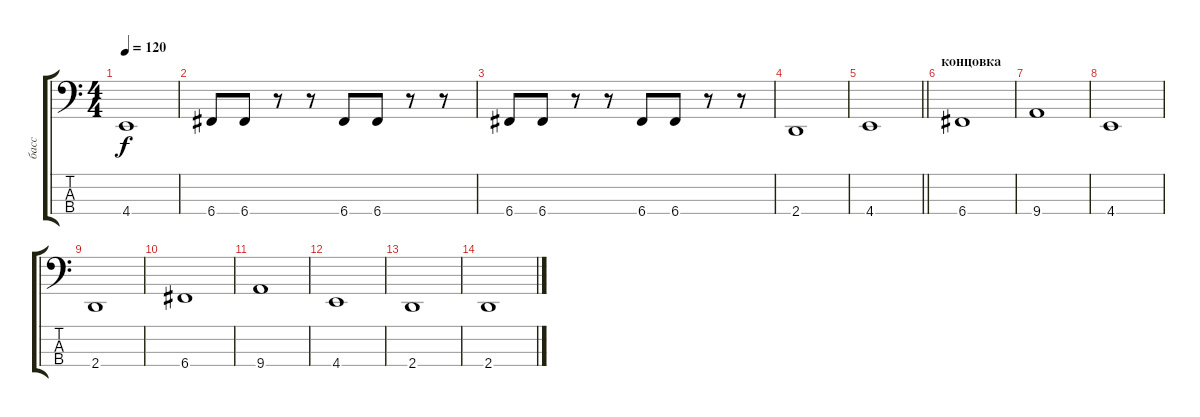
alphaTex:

\track ("басс" "басс") {instrument electricbassfinger}
\staff {score tabs}
\tuning (F2 C2 G1 C1) {hide}
\ts (4 4)
\tempo 120
\clef f4
\ks c
4.4.1{dy f} |
6.4.8 6.4.8 r.8 r.8 6.4.8 6.4.8 r.8 r.8 |
6.4.8 6.4.8 r.8 r.8 6.4.8 6.4.8 r.8 r.8 |
2.4.1 |
\barLineRight lightlight
4.4.1 |
\section ("" "концовка")
6.4.1 |
9.4.1 |
4.4.1 |
2.4.1 |
6.4.1 |
9.4.1 |
4.4.1 |
2.4.1 |
2.4.1
